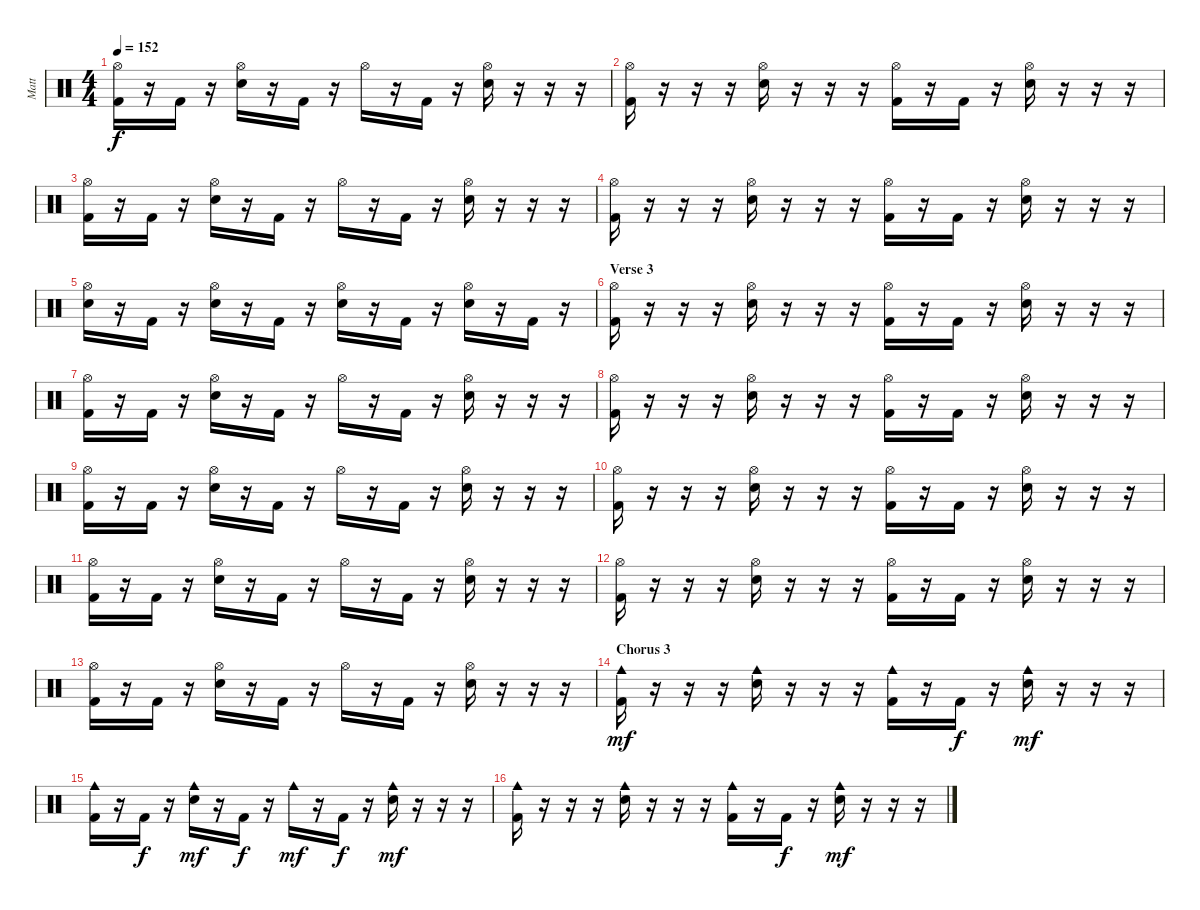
\track ("Matt" "Matt") {instrument percussion}
\staff {score}
\articulation defaults
\ts (4 4)
\tempo 152
\clef neutral
\ks c
("Kick (hit) 2" "Hi-Hat (open)").16{dy f} r.16 "Kick (hit) 2".16 r.16 ("Electric Snare (hit)" "Hi-Hat (open)").16 r.16 "Kick (hit) 2".16 r.16 "Hi-Hat (open)".16 r.16 "Kick (hit) 2".16 r.16 ("Electric Snare (hit)" "Hi-Hat (open)").16 r.16 r.16 r.16 |
("Kick (hit) 2" "Hi-Hat (open)").16 r.16 r.16 r.16 ("Electric Snare (hit)" "Hi-Hat (open)").16 r.16 r.16 r.16 ("Kick (hit) 2" "Hi-Hat (open)").16 r.16 "Kick (hit) 2".16 r.16 ("Electric Snare (hit)" "Hi-Hat (open)").16 r.16 r.16 r.16 |
("Kick (hit) 2" "Hi-Hat (open)").16 r.16 "Kick (hit) 2".16 r.16 ("Electric Snare (hit)" "Hi-Hat (open)").16 r.16 "Kick (hit) 2".16 r.16 "Hi-Hat (open)".16 r.16 "Kick (hit) 2".16 r.16 ("Electric Snare (hit)" "Hi-Hat (open)").16 r.16 r.16 r.16 |
("Kick (hit) 2" "Hi-Hat (open)").16 r.16 r.16 r.16 ("Electric Snare (hit)" "Hi-Hat (open)").16 r.16 r.16 r.16 ("Kick (hit) 2" "Hi-Hat (open)").16 r.16 "Kick (hit) 2".16 r.16 ("Electric Snare (hit)" "Hi-Hat (open)").16 r.16 r.16 r.16 |
("Hi-Hat (open)" "Electric Snare (hit)").16 r.16 "Kick (hit) 2".16 r.16 ("Hi-Hat (open)" "Electric Snare (hit)").16 r.16 "Kick (hit) 2".16 r.16 ("Hi-Hat (open)" "Electric Snare (hit)").16 r.16 "Kick (hit) 2".16 r.16 ("Hi-Hat (open)" "Electric Snare (hit)").16 r.16 "Kick (hit) 2".16 r.16 |
\section ("" "Verse 3")
("Kick (hit) 2" "Hi-Hat (open)").16 r.16 r.16 r.16 ("Electric Snare (hit)" "Hi-Hat (open)").16 r.16 r.16 r.16 ("Kick (hit) 2" "Hi-Hat (open)").16 r.16 "Kick (hit) 2".16 r.16 ("Electric Snare (hit)" "Hi-Hat (open)").16 r.16 r.16 r.16 |
("Kick (hit) 2" "Hi-Hat (open)").16 r.16 "Kick (hit) 2".16 r.16 ("Electric Snare (hit)" "Hi-Hat (open)").16 r.16 "Kick (hit) 2".16 r.16 "Hi-Hat (open)".16 r.16 "Kick (hit) 2".16 r.16 ("Electric Snare (hit)" "Hi-Hat (open)").16 r.16 r.16 r.16 |
("Kick (hit) 2" "Hi-Hat (open)").16 r.16 r.16 r.16 ("Electric Snare (hit)" "Hi-Hat (open)").16 r.16 r.16 r.16 ("Kick (hit) 2" "Hi-Hat (open)").16 r.16 "Kick (hit) 2".16 r.16 ("Electric Snare (hit)" "Hi-Hat (open)").16 r.16 r.16 r.16 |
("Kick (hit) 2" "Hi-Hat (open)").16 r.16 "Kick (hit) 2".16 r.16 ("Electric Snare (hit)" "Hi-Hat (open)").16 r.16 "Kick (hit) 2".16 r.16 "Hi-Hat (open)".16 r.16 "Kick (hit) 2".16 r.16 ("Electric Snare (hit)" "Hi-Hat (open)").16 r.16 r.16 r.16 |
("Kick (hit) 2" "Hi-Hat (open)").16 r.16 r.16 r.16 ("Electric Snare (hit)" "Hi-Hat (open)").16 r.16 r.16 r.16 ("Kick (hit) 2" "Hi-Hat (open)").16 r.16 "Kick (hit) 2".16 r.16 ("Electric Snare (hit)" "Hi-Hat (open)").16 r.16 r.16 r.16 |
("Kick (hit) 2" "Hi-Hat (open)").16 r.16 "Kick (hit) 2".16 r.16 ("Electric Snare (hit)" "Hi-Hat (open)").16 r.16 "Kick (hit) 2".16 r.16 "Hi-Hat (open)".16 r.16 "Kick (hit) 2".16 r.16 ("Electric Snare (hit)" "Hi-Hat (open)").16 r.16 r.16 r.16 |
("Kick (hit) 2" "Hi-Hat (open)").16 r.16 r.16 r.16 ("Electric Snare (hit)" "Hi-Hat (open)").16 r.16 r.16 r.16 ("Kick (hit) 2" "Hi-Hat (open)").16 r.16 "Kick (hit) 2".16 r.16 ("Electric Snare (hit)" "Hi-Hat (open)").16 r.16 r.16 r.16 |
("Kick (hit) 2" "Hi-Hat (open)").16 r.16 "Kick (hit) 2".16 r.16 ("Electric Snare (hit)" "Hi-Hat (open)").16 r.16 "Kick (hit) 2".16 r.16 "Hi-Hat (open)".16 r.16 "Kick (hit) 2".16 r.16 ("Electric Snare (hit)" "Hi-Hat (open)").16 r.16 r.16 r.16 |
\section ("" "Chorus 3")
("Kick (hit) 2" "Cowbell medium (hit)").16{dy mf} r.16 r.16 r.16 ("Electric Snare (hit)" "Cowbell medium (hit)").16 r.16 r.16 r.16 ("Kick (hit) 2" "Cowbell medium (hit)").16 r.16 "Kick (hit) 2".16{dy f} r.16 ("Electric Snare (hit)" "Cowbell medium (hit)").16{dy mf} r.16 r.16 r.16 |
("Kick (hit) 2" "Cowbell medium (hit)").16 r.16 "Kick (hit) 2".16{dy f} r.16 ("Electric Snare (hit)" "Cowbell medium (hit)").16{dy mf} r.16 "Kick (hit) 2".16{dy f} r.16 "Cowbell medium (hit)".16{dy mf} r.16 "Kick (hit) 2".16{dy f} r.16 ("Electric Snare (hit)" "Cowbell medium (hit)").16{dy mf} r.16 r.16 r.16 |
("Kick (hit) 2" "Cowbell medium (hit)").16 r.16 r.16 r.16 ("Electric Snare (hit)" "Cowbell medium (hit)").16 r.16 r.16 r.16 ("Kick (hit) 2" "Cowbell medium (hit)").16 r.16 "Kick (hit) 2".16{dy f} r.16 ("Electric Snare (hit)" "Cowbell medium (hit)").16{dy mf} r.16 r.16 r.16
